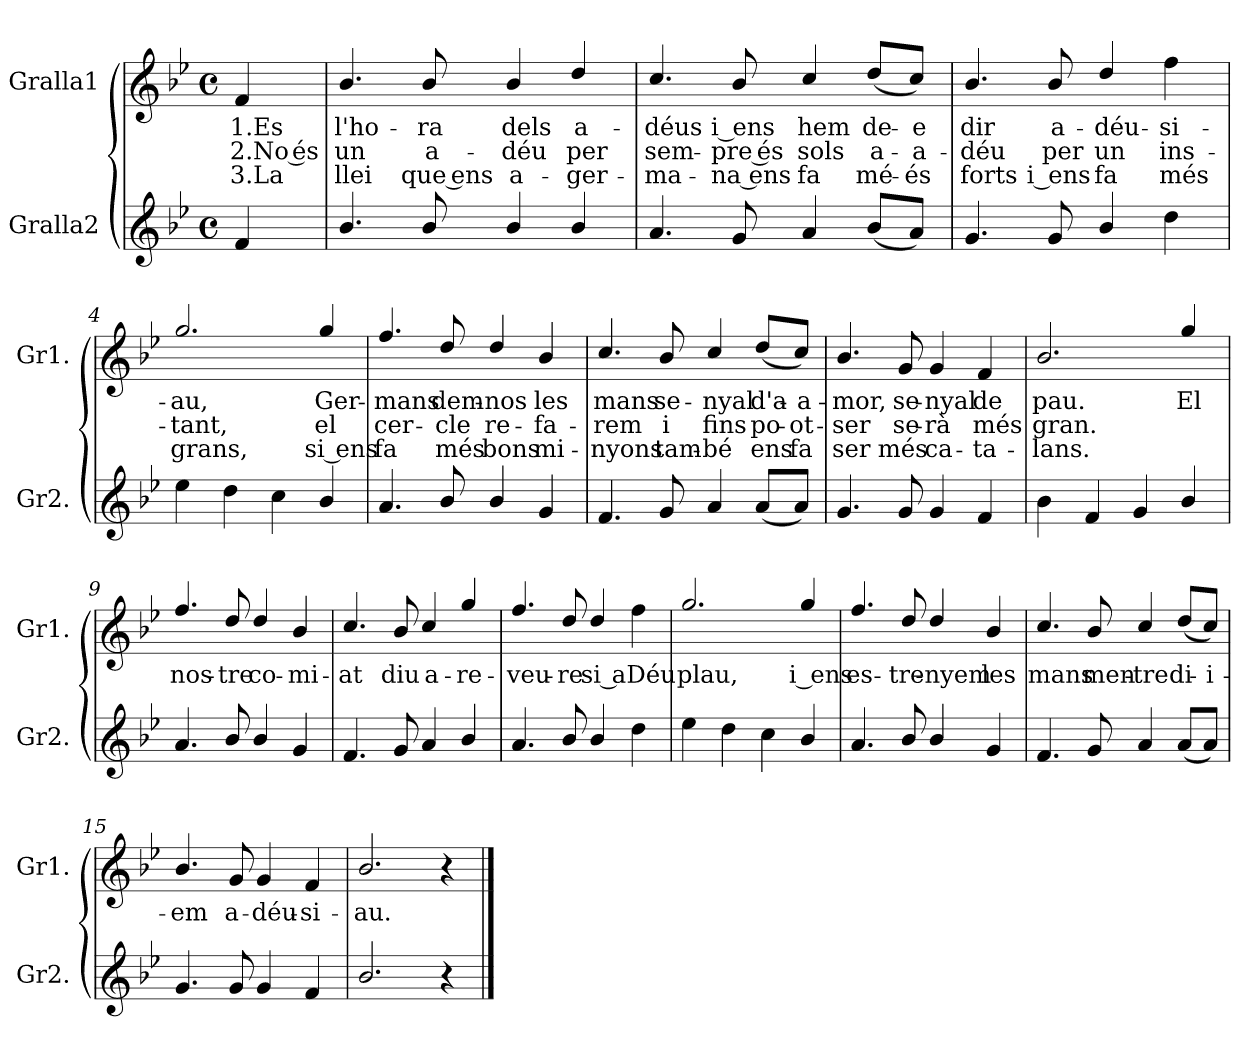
**kern	**kern	**text	**text	**text
*part2	*part1	*part1	*part1	*part1
*staff2	*staff1	*staff1	*staff1	*staff1
*I"Gralla2	*I"Gralla1	*	*	*
*I'Gr2.	*I'Gr1.	*	*	*
*clefG2	*clefG2	*	*	*
*k[b-e-]	*k[b-e-]	*	*	*
*M4/4	*M4/4	*	*	*
*met(c)	*met(c)	*	*	*
*MM120	*MM120	*	*	*
=	=	=	=	=
!	!	!LO:LY:b	!LO:LY:b	!LO:LY:b
4f/	4f/	1.Es	2.No és	3.La
=1	=1	=1	=1	=1
!	!	!LO:LY:b	!LO:LY:b	!LO:LY:b
4.b-/	4.b-/	l'ho-	un	llei
!	!	!LO:LY:b	!LO:LY:b	!LO:LY:b
8b-/	8b-/	-ra	a-	que ens
!	!	!LO:LY:b	!LO:LY:b	!LO:LY:b
4b-/	4b-/	dels	-déu	a-
!	!	!LO:LY:b	!LO:LY:b	!LO:LY:b
4b-/	4dd/	a-	per	-ger-
=2	=2	=2	=2	=2
!	!	!LO:LY:b	!LO:LY:b	!LO:LY:b
4.a/	4.cc/	-déus	sem-	-ma-
!	!	!LO:LY:b	!LO:LY:b	!LO:LY:b
8g/	8b-/	i ens	pre és	na ens
!	!	!LO:LY:b	!LO:LY:b	!LO:LY:b
4a/	4cc/	hem	sols	fa
!	!	!LO:LY:b	!LO:LY:b	!LO:LY:b
(<8b-/L	(<8dd/L	de-	a-	mé-
!	!	!LO:LY:b	!LO:LY:b	!LO:LY:b
8a/J)	8cc/J)	-e	-a-	-és
!!LO:LB:g=z
=3	=3	=3	=3	=3
!	!	!LO:LY:b	!LO:LY:b	!LO:LY:b
4.g/	4.b-/	dir	-déu	forts
!	!	!LO:LY:b	!LO:LY:b	!LO:LY:b
8g/	8b-/	a-	per	i ens
!	!	!LO:LY:b	!LO:LY:b	!LO:LY:b
4b-/	4dd/	-déu-	un	fa
!	!	!LO:LY:b	!LO:LY:b	!LO:LY:b
4dd\	4ff\	-si-	ins-	més
=4	=4	=4	=4	=4
!	!	!LO:LY:b	!LO:LY:b	!LO:LY:b
4ee-\	2.gg/	-au,	-tant,	grans,
4dd\	.	.	.	.
4cc\	.	.	.	.
!	!	!LO:LY:b	!LO:LY:b	!LO:LY:b
4b-/	4gg/	Ger-	el	si ens
=5	=5	=5	=5	=5
!	!	!LO:LY:b	!LO:LY:b	!LO:LY:b
4.a/	4.ff/	-mans	cer-	fa
!	!	!LO:LY:b	!LO:LY:b	!LO:LY:b
8b-/	8dd/	dem-	-cle	més
!	!	!LO:LY:b	!LO:LY:b	!LO:LY:b
4b-/	4dd/	-nos	re-	bons
!	!	!LO:LY:b	!LO:LY:b	!LO:LY:b
4g/	4b-/	les	-fa-	mi-
!!LO:LB:g=z
=6	=6	=6	=6	=6
!	!	!LO:LY:b	!LO:LY:b	!LO:LY:b
4.f/	4.cc/	mans	-rem	-nyons
!	!	!LO:LY:b	!LO:LY:b	!LO:LY:b
8g/	8b-/	se-	i	tam-
!	!	!LO:LY:b	!LO:LY:b	!LO:LY:b
4a/	4cc/	-nyal	fins	bé
!	!	!LO:LY:b	!LO:LY:b	!LO:LY:b
(<8a/L	(<8dd/L	d'a-	po-	ens
!	!	!LO:LY:b	!LO:LY:b	!LO:LY:b
8a/J)	8cc/J)	-a-	-ot-	fa
=7	=7	=7	=7	=7
!	!	!LO:LY:b	!LO:LY:b	!LO:LY:b
4.g/	4.b-/	-mor,	-ser	ser
!	!	!LO:LY:b	!LO:LY:b	!LO:LY:b
8g/	8g/	se-	se-	més
!	!	!LO:LY:b	!LO:LY:b	!LO:LY:b
4g/	4g/	-nyal	-rà	ca-
!	!	!LO:LY:b	!LO:LY:b	!LO:LY:b
4f/	4f/	de	més	-ta-
=8	=8	=8	=8	=8
!	!	!LO:LY:b	!LO:LY:b	!LO:LY:b
4b-\	2.b-/	pau.	gran.	-lans.
4f/	.	.	.	.
4g/	.	.	.	.
!	!	!LO:LY:b	!	!
4b-/	4gg/	El	.	.
=9	=9	=9	=9	=9
!	!	!LO:LY:b	!	!
4.a/	4.ff/	nos-	.	.
!	!	!LO:LY:b	!	!
8b-/	8dd/	-tre	.	.
!	!	!LO:LY:b	!	!
4b-/	4dd/	co-	.	.
!	!	!LO:LY:b	!	!
4g/	4b-/	-mi-	.	.
!!LO:LB:g=z
=10	=10	=10	=10	=10
!	!	!LO:LY:b	!	!
4.f/	4.cc/	-at	.	.
!	!	!LO:LY:b	!	!
8g/	8b-/	diu	.	.
!	!	!LO:LY:b	!	!
4a/	4cc/	a-	.	.
!	!	!LO:LY:b	!	!
4b-/	4gg/	-re-	.	.
=11	=11	=11	=11	=11
!	!	!LO:LY:b	!	!
4.a/	4.ff/	-veu-	.	.
!	!	!LO:LY:b	!	!
8b-/	8dd/	-re	.	.
!	!	!LO:LY:b	!	!
4b-/	4dd/	si a	.	.
!	!	!LO:LY:b	!	!
4dd\	4ff\	Déu	.	.
=12	=12	=12	=12	=12
!	!	!LO:LY:b	!	!
4ee-\	2.gg/	plau,	.	.
4dd\	.	.	.	.
4cc\	.	.	.	.
!	!	!LO:LY:b	!	!
4b-/	4gg/	i ens	.	.
=13	=13	=13	=13	=13
!	!	!LO:LY:b	!	!
4.a/	4.ff/	es-	.	.
!	!	!LO:LY:b	!	!
8b-/	8dd/	-tre-	.	.
!	!	!LO:LY:b	!	!
4b-/	4dd/	-nyem	.	.
!	!	!LO:LY:b	!	!
4g/	4b-/	les	.	.
!!LO:LB:g=z
=14	=14	=14	=14	=14
!	!	!LO:LY:b	!	!
4.f/	4.cc/	mans	.	.
!	!	!LO:LY:b	!	!
8g/	8b-/	men-	.	.
!	!	!LO:LY:b	!	!
4a/	4cc/	-tre	.	.
!	!	!LO:LY:b	!	!
(<8a/L	(<8dd/L	di-	.	.
!	!	!LO:LY:b	!	!
8a/J)	8cc/J)	-i-	.	.
=15	=15	=15	=15	=15
!	!	!LO:LY:b	!	!
4.g/	4.b-/	-em	.	.
!	!	!LO:LY:b	!	!
8g/	8g/	a-	.	.
!	!	!LO:LY:b	!	!
4g/	4g/	-déu-	.	.
!	!	!LO:LY:b	!	!
4f/	4f/	-si-	.	.
=16	=16	=16	=16	=16
!	!	!LO:LY:b	!	!
2.b-/	2.b-/	-au.	.	.
4r	4r	.	.	.
==	==	==	==	==
*-	*-	*-	*-	*-
